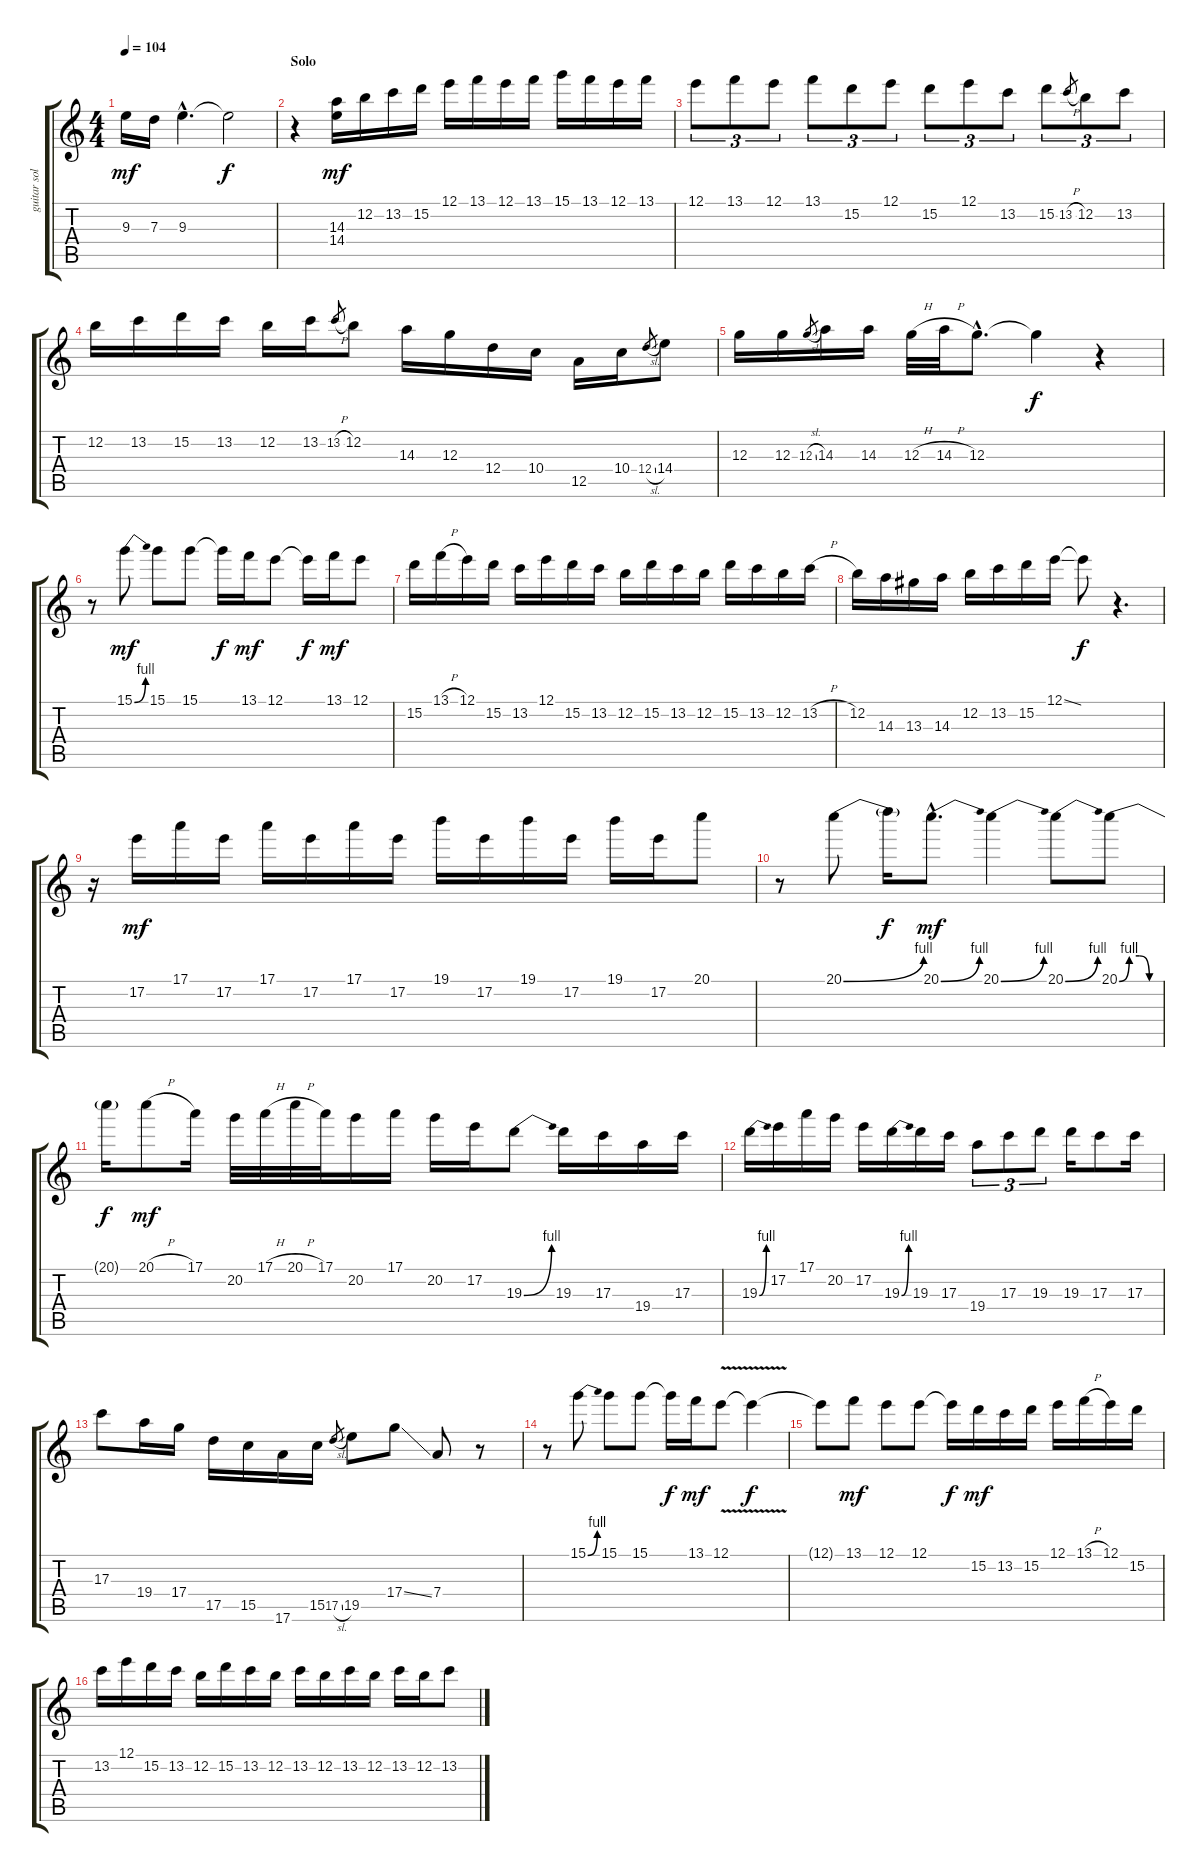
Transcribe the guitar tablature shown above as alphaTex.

\track ("guitar solo" "guitar sol") {instrument distortionguitar}
\staff {score tabs}
\tuning (E4 B3 G3 D3 A2 E2) {hide}
\ts (4 4)
\tempo 104
\clef g2
\ks c
9.3.16{dy mf} 7.3.16 9.3{hac}.4{d} 9.3{t}.2{dy f} |
\section ("" "Solo")
r.4 (14.3 14.4).16{dy mf} 12.2.16 13.2.16 15.2.16 12.1.16 13.1.16 12.1.16 13.1.16 15.1.16 13.1.16 12.1.16 13.1.16 |
12.1.8{tu (3 2)} 13.1.8{tu (3 2)} 12.1.8{tu (3 2)} 13.1.8{tu (3 2)} 15.2.8{tu (3 2)} 12.1.8{tu (3 2)} 15.2.8{tu (3 2)} 12.1.8{tu (3 2)} 13.2.8{tu (3 2)} 15.2.8{tu (3 2)} 13.2{h}.8{gr} 12.2.8{tu (3 2)} 13.2.8{tu (3 2)} |
12.2.16 13.2.16 15.2.16 13.2.16 12.2.16 13.2.16 13.2{h}.8{gr} 12.2.8 14.3.16 12.3.16 12.4.16 10.4.16 12.5.16 10.4.16 12.4{sl}.8{gr} 14.4.8 |
12.3.16 12.3.16 12.3{sl}.8{gr} 14.3.16 14.3.16 12.3{h}.32 14.3{h}.32 12.3{hac}.8{d} 12.3{t}.4{dy f} r.4 |
r.8 15.1{be (bend 0 0 60 4)}.8{dy mf} 15.1.8 15.1.8 15.1{t}.16{dy f} 13.1.16{dy mf} 12.1.8 12.1{t}.16{dy f} 13.1.16{dy mf} 12.1.8 |
15.2.16 13.1{h}.16 12.1.16 15.2.16 13.2.16 12.1.16 15.2.16 13.2.16 12.2.16 15.2.16 13.2.16 12.2.16 15.2.16 13.2.16 12.2.16 13.2{h}.16 |
12.2.16 14.3.16 13.3.16 14.3.16 12.2.16 13.2.16 15.2.16 12.1{ss}.16 12.1{t}.8{dy f} r.4{d} |
r.16 17.2.16{dy mf} 17.1.16 17.2.16 17.1.16 17.2.16 17.1.16 17.2.16 19.1.16 17.2.16 19.1.16 17.2.16 19.1.16 17.2.16 20.1.8 |
r.8 20.1{be (bend 0 0 60 4)}.8 20.1{t}.16{dy f} 20.1{be (bend 0 0 60 4) hac}.8{d dy mf} 20.1{be (bend 0 0 60 4)}.4 20.1{be (bend 0 0 60 4)}.8 20.1{be (custom 0 0 15 4 30 4 45 0 60 0)}.8 |
20.1{t}.16{dy f} 20.1{h}.8{dy mf} 17.1.16 20.2.32 17.1{h}.32 20.1{h}.32 17.1.32 20.2.16 17.1.16 20.2.16 17.2.16 19.3{be (bend 0 0 60 4)}.8 19.3.16 17.3.16 19.4.16 17.3.16 |
19.3{be (bend 0 0 60 4)}.16 17.2.16 17.1.16 20.2.16 17.2.16 19.3{be (bend 0 0 60 4)}.16 19.3.16 17.3.16 19.4.8{tu (3 2)} 17.3.8{tu (3 2)} 19.3.8{tu (3 2)} 19.3.16 17.3.8 17.3.16 |
17.3.8 19.4.16 17.4.16 17.5.16 15.5.16 17.6.16 15.5.16 17.5{sl}.8{gr} 19.5.8 17.4{ss}.8 7.4.8 r.8 |
r.8 15.1{be (bend 0 0 60 4)}.8 15.1.8 15.1.8 15.1{t}.16{dy f} 13.1.16{dy mf} 12.1{v}.8 12.1{t}.4{dy f} |
12.1{t}.8 13.1.8{dy mf} 12.1.8 12.1.8 12.1{t}.16{dy f} 15.2.16{dy mf} 13.2.16 15.2.16 12.1.16 13.1{h}.16 12.1.16 15.2.16 |
13.2.16 12.1.16 15.2.16 13.2.16 12.2.16 15.2.16 13.2.16 12.2.16 13.2.16 12.2.16 13.2.16 12.2.16 13.2.16 12.2.16 13.2.8
